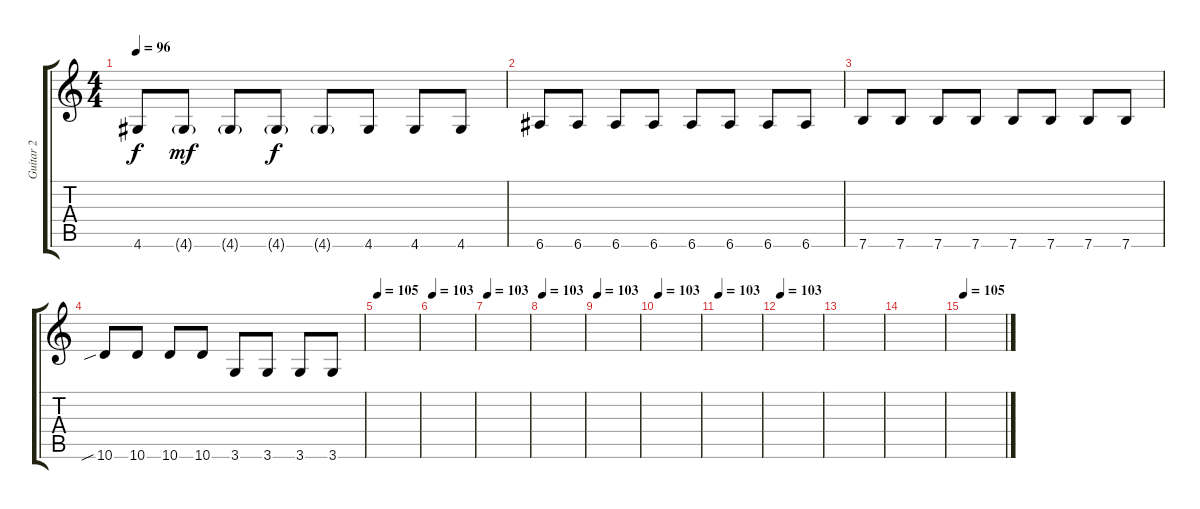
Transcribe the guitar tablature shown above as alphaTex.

\track ("Guitar 2" "Guitar 2") {instrument overdrivenguitar}
\staff {score tabs}
\tuning (E4 B3 G3 D3 A2 E2) {hide}
\ts (4 4)
\tempo 96
\clef g2
\ks c
4.6.8{dy f} 4.6{g}.8{dy mf} 4.6{g}.8 4.6{g}.8{dy f} 4.6{g}.8 4.6.8 4.6.8 4.6.8 |
6.6.8 6.6.8 6.6.8 6.6.8 6.6.8 6.6.8 6.6.8 6.6.8 |
7.6.8 7.6.8 7.6.8 7.6.8 7.6.8 7.6.8 7.6.8 7.6.8 |
10.6{sib}.8 10.6.8 10.6.8 10.6.8 3.6.8 3.6.8 3.6.8 3.6.8 |
\tempo 103
\tempo 105
|
\tempo 103
|
\tempo 103
|
\tempo 103
|
\tempo 103
|
\tempo 103
|
\tempo 103
|
\tempo 103
|
|
|
\tempo 105
